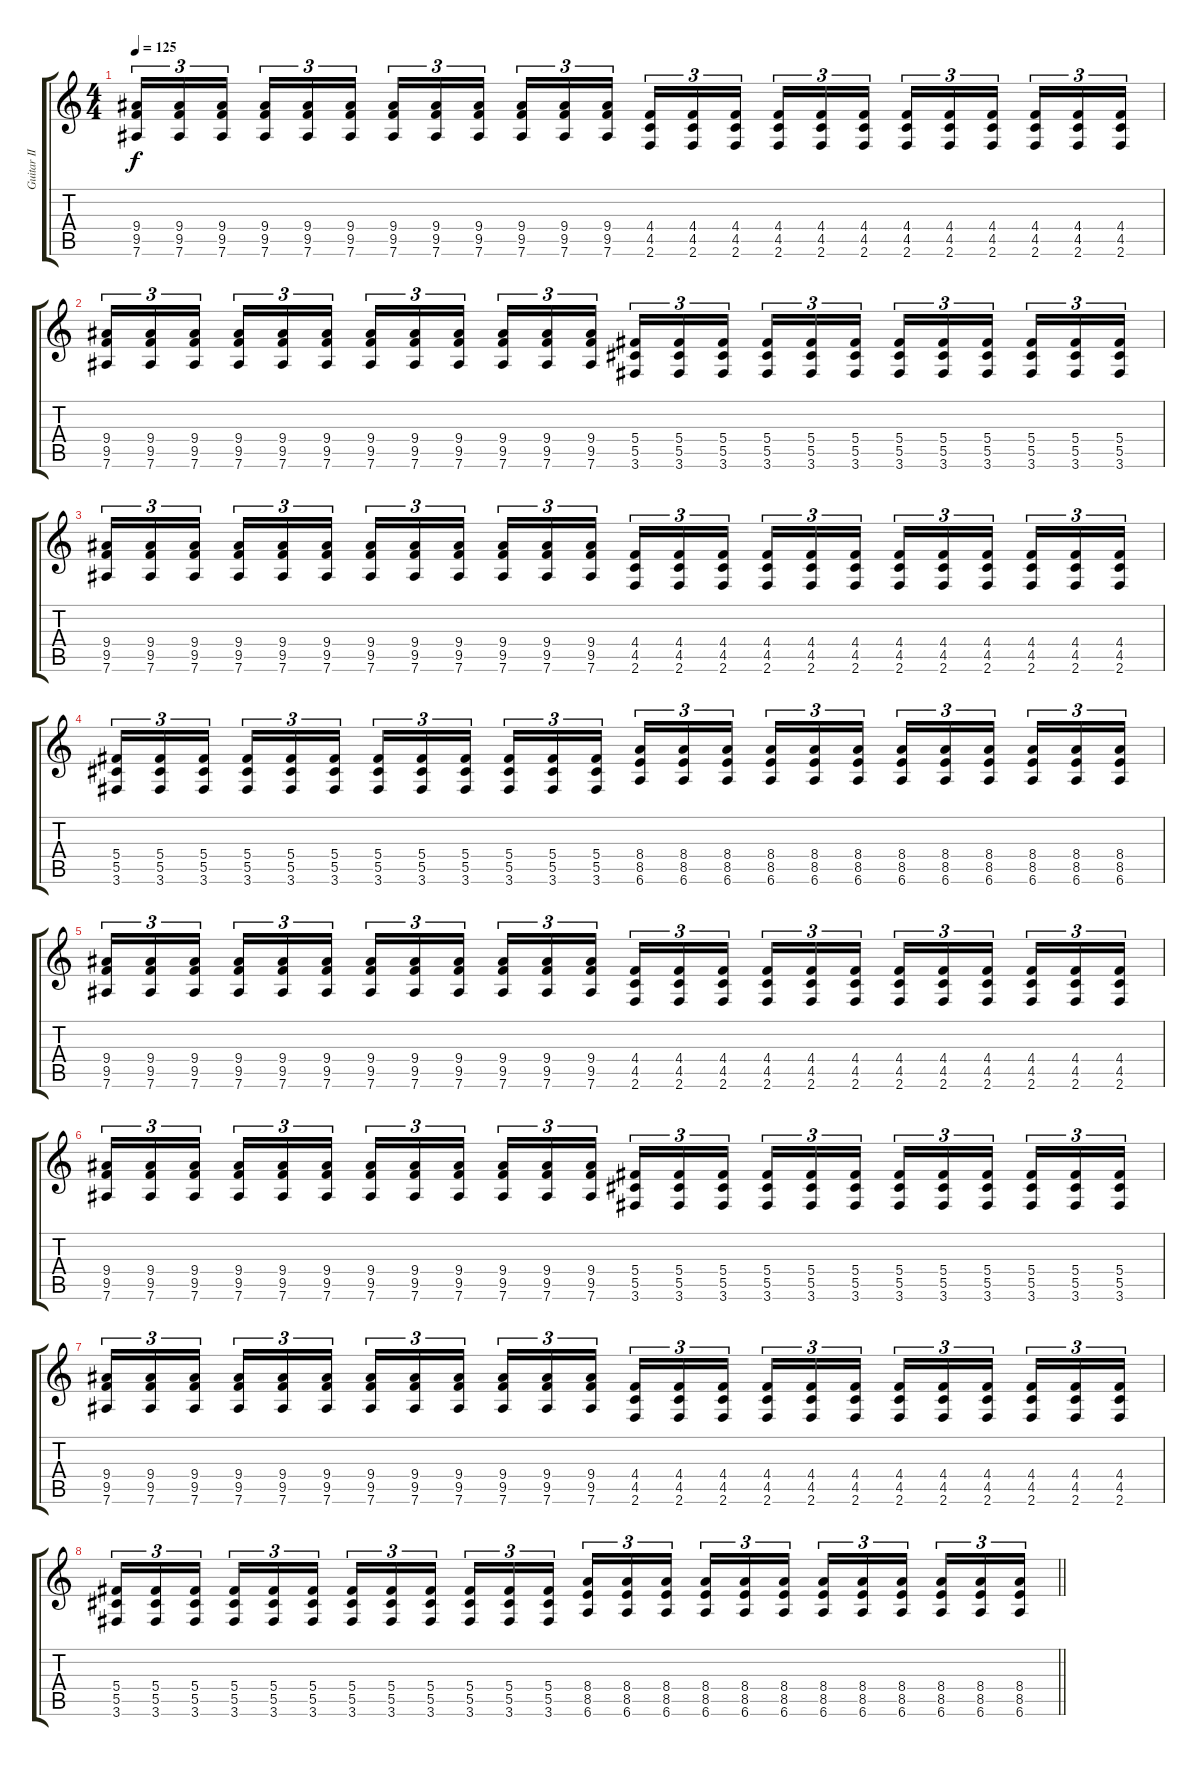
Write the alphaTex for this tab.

\track ("Guitar II" "Guitar II") {instrument distortionguitar}
\staff {score tabs}
\tuning (Eb4 Bb3 Gb3 Db3 Ab2 Eb2) {hide}
\ts (4 4)
\tempo 125
\clef g2
\ks c
(9.4 9.5 7.6).16{tu (3 2) dy f volume 15 balance 12} (9.4 9.5 7.6).16{tu (3 2)} (9.4 9.5 7.6).16{tu (3 2) beam splitsecondary} (9.4 9.5 7.6).16{tu (3 2)} (9.4 9.5 7.6).16{tu (3 2)} (9.4 9.5 7.6).16{tu (3 2)} (9.4 9.5 7.6).16{tu (3 2)} (9.4 9.5 7.6).16{tu (3 2)} (9.4 9.5 7.6).16{tu (3 2) beam splitsecondary} (9.4 9.5 7.6).16{tu (3 2)} (9.4 9.5 7.6).16{tu (3 2)} (9.4 9.5 7.6).16{tu (3 2)} (4.4 4.5 2.6).16{tu (3 2)} (4.4 4.5 2.6).16{tu (3 2)} (4.4 4.5 2.6).16{tu (3 2) beam splitsecondary} (4.4 4.5 2.6).16{tu (3 2)} (4.4 4.5 2.6).16{tu (3 2)} (4.4 4.5 2.6).16{tu (3 2)} (4.4 4.5 2.6).16{tu (3 2)} (4.4 4.5 2.6).16{tu (3 2)} (4.4 4.5 2.6).16{tu (3 2) beam splitsecondary} (4.4 4.5 2.6).16{tu (3 2)} (4.4 4.5 2.6).16{tu (3 2)} (4.4 4.5 2.6).16{tu (3 2)} |
(9.4 9.5 7.6).16{tu (3 2)} (9.4 9.5 7.6).16{tu (3 2)} (9.4 9.5 7.6).16{tu (3 2) beam splitsecondary} (9.4 9.5 7.6).16{tu (3 2)} (9.4 9.5 7.6).16{tu (3 2)} (9.4 9.5 7.6).16{tu (3 2)} (9.4 9.5 7.6).16{tu (3 2)} (9.4 9.5 7.6).16{tu (3 2)} (9.4 9.5 7.6).16{tu (3 2) beam splitsecondary} (9.4 9.5 7.6).16{tu (3 2)} (9.4 9.5 7.6).16{tu (3 2)} (9.4 9.5 7.6).16{tu (3 2)} (5.4 5.5 3.6).16{tu (3 2)} (5.4 5.5 3.6).16{tu (3 2)} (5.4 5.5 3.6).16{tu (3 2) beam splitsecondary} (5.4 5.5 3.6).16{tu (3 2)} (5.4 5.5 3.6).16{tu (3 2)} (5.4 5.5 3.6).16{tu (3 2)} (5.4 5.5 3.6).16{tu (3 2)} (5.4 5.5 3.6).16{tu (3 2)} (5.4 5.5 3.6).16{tu (3 2) beam splitsecondary} (5.4 5.5 3.6).16{tu (3 2)} (5.4 5.5 3.6).16{tu (3 2)} (5.4 5.5 3.6).16{tu (3 2)} |
(9.4 9.5 7.6).16{tu (3 2)} (9.4 9.5 7.6).16{tu (3 2)} (9.4 9.5 7.6).16{tu (3 2) beam splitsecondary} (9.4 9.5 7.6).16{tu (3 2)} (9.4 9.5 7.6).16{tu (3 2)} (9.4 9.5 7.6).16{tu (3 2)} (9.4 9.5 7.6).16{tu (3 2)} (9.4 9.5 7.6).16{tu (3 2)} (9.4 9.5 7.6).16{tu (3 2) beam splitsecondary} (9.4 9.5 7.6).16{tu (3 2)} (9.4 9.5 7.6).16{tu (3 2)} (9.4 9.5 7.6).16{tu (3 2)} (4.4 4.5 2.6).16{tu (3 2)} (4.4 4.5 2.6).16{tu (3 2)} (4.4 4.5 2.6).16{tu (3 2) beam splitsecondary} (4.4 4.5 2.6).16{tu (3 2)} (4.4 4.5 2.6).16{tu (3 2)} (4.4 4.5 2.6).16{tu (3 2)} (4.4 4.5 2.6).16{tu (3 2)} (4.4 4.5 2.6).16{tu (3 2)} (4.4 4.5 2.6).16{tu (3 2) beam splitsecondary} (4.4 4.5 2.6).16{tu (3 2)} (4.4 4.5 2.6).16{tu (3 2)} (4.4 4.5 2.6).16{tu (3 2)} |
(5.4 5.5 3.6).16{tu (3 2)} (5.4 5.5 3.6).16{tu (3 2)} (5.4 5.5 3.6).16{tu (3 2) beam splitsecondary} (5.4 5.5 3.6).16{tu (3 2)} (5.4 5.5 3.6).16{tu (3 2)} (5.4 5.5 3.6).16{tu (3 2)} (5.4 5.5 3.6).16{tu (3 2)} (5.4 5.5 3.6).16{tu (3 2)} (5.4 5.5 3.6).16{tu (3 2) beam splitsecondary} (5.4 5.5 3.6).16{tu (3 2)} (5.4 5.5 3.6).16{tu (3 2)} (5.4 5.5 3.6).16{tu (3 2)} (8.4 8.5 6.6).16{tu (3 2)} (8.4 8.5 6.6).16{tu (3 2)} (8.4 8.5 6.6).16{tu (3 2) beam splitsecondary} (8.4 8.5 6.6).16{tu (3 2)} (8.4 8.5 6.6).16{tu (3 2)} (8.4 8.5 6.6).16{tu (3 2)} (8.4 8.5 6.6).16{tu (3 2)} (8.4 8.5 6.6).16{tu (3 2)} (8.4 8.5 6.6).16{tu (3 2) beam splitsecondary} (8.4 8.5 6.6).16{tu (3 2)} (8.4 8.5 6.6).16{tu (3 2)} (8.4 8.5 6.6).16{tu (3 2)} |
(9.4 9.5 7.6).16{tu (3 2)} (9.4 9.5 7.6).16{tu (3 2)} (9.4 9.5 7.6).16{tu (3 2) beam splitsecondary} (9.4 9.5 7.6).16{tu (3 2)} (9.4 9.5 7.6).16{tu (3 2)} (9.4 9.5 7.6).16{tu (3 2)} (9.4 9.5 7.6).16{tu (3 2)} (9.4 9.5 7.6).16{tu (3 2)} (9.4 9.5 7.6).16{tu (3 2) beam splitsecondary} (9.4 9.5 7.6).16{tu (3 2)} (9.4 9.5 7.6).16{tu (3 2)} (9.4 9.5 7.6).16{tu (3 2)} (4.4 4.5 2.6).16{tu (3 2)} (4.4 4.5 2.6).16{tu (3 2)} (4.4 4.5 2.6).16{tu (3 2) beam splitsecondary} (4.4 4.5 2.6).16{tu (3 2)} (4.4 4.5 2.6).16{tu (3 2)} (4.4 4.5 2.6).16{tu (3 2)} (4.4 4.5 2.6).16{tu (3 2)} (4.4 4.5 2.6).16{tu (3 2)} (4.4 4.5 2.6).16{tu (3 2) beam splitsecondary} (4.4 4.5 2.6).16{tu (3 2)} (4.4 4.5 2.6).16{tu (3 2)} (4.4 4.5 2.6).16{tu (3 2)} |
(9.4 9.5 7.6).16{tu (3 2)} (9.4 9.5 7.6).16{tu (3 2)} (9.4 9.5 7.6).16{tu (3 2) beam splitsecondary} (9.4 9.5 7.6).16{tu (3 2)} (9.4 9.5 7.6).16{tu (3 2)} (9.4 9.5 7.6).16{tu (3 2)} (9.4 9.5 7.6).16{tu (3 2)} (9.4 9.5 7.6).16{tu (3 2)} (9.4 9.5 7.6).16{tu (3 2) beam splitsecondary} (9.4 9.5 7.6).16{tu (3 2)} (9.4 9.5 7.6).16{tu (3 2)} (9.4 9.5 7.6).16{tu (3 2)} (5.4 5.5 3.6).16{tu (3 2)} (5.4 5.5 3.6).16{tu (3 2)} (5.4 5.5 3.6).16{tu (3 2) beam splitsecondary} (5.4 5.5 3.6).16{tu (3 2)} (5.4 5.5 3.6).16{tu (3 2)} (5.4 5.5 3.6).16{tu (3 2)} (5.4 5.5 3.6).16{tu (3 2)} (5.4 5.5 3.6).16{tu (3 2)} (5.4 5.5 3.6).16{tu (3 2) beam splitsecondary} (5.4 5.5 3.6).16{tu (3 2)} (5.4 5.5 3.6).16{tu (3 2)} (5.4 5.5 3.6).16{tu (3 2)} |
(9.4 9.5 7.6).16{tu (3 2)} (9.4 9.5 7.6).16{tu (3 2)} (9.4 9.5 7.6).16{tu (3 2) beam splitsecondary} (9.4 9.5 7.6).16{tu (3 2)} (9.4 9.5 7.6).16{tu (3 2)} (9.4 9.5 7.6).16{tu (3 2)} (9.4 9.5 7.6).16{tu (3 2)} (9.4 9.5 7.6).16{tu (3 2)} (9.4 9.5 7.6).16{tu (3 2) beam splitsecondary} (9.4 9.5 7.6).16{tu (3 2)} (9.4 9.5 7.6).16{tu (3 2)} (9.4 9.5 7.6).16{tu (3 2)} (4.4 4.5 2.6).16{tu (3 2)} (4.4 4.5 2.6).16{tu (3 2)} (4.4 4.5 2.6).16{tu (3 2) beam splitsecondary} (4.4 4.5 2.6).16{tu (3 2)} (4.4 4.5 2.6).16{tu (3 2)} (4.4 4.5 2.6).16{tu (3 2)} (4.4 4.5 2.6).16{tu (3 2)} (4.4 4.5 2.6).16{tu (3 2)} (4.4 4.5 2.6).16{tu (3 2) beam splitsecondary} (4.4 4.5 2.6).16{tu (3 2)} (4.4 4.5 2.6).16{tu (3 2)} (4.4 4.5 2.6).16{tu (3 2)} |
\barLineRight lightlight
(5.4 5.5 3.6).16{tu (3 2)} (5.4 5.5 3.6).16{tu (3 2)} (5.4 5.5 3.6).16{tu (3 2) beam splitsecondary} (5.4 5.5 3.6).16{tu (3 2)} (5.4 5.5 3.6).16{tu (3 2)} (5.4 5.5 3.6).16{tu (3 2)} (5.4 5.5 3.6).16{tu (3 2)} (5.4 5.5 3.6).16{tu (3 2)} (5.4 5.5 3.6).16{tu (3 2) beam splitsecondary} (5.4 5.5 3.6).16{tu (3 2)} (5.4 5.5 3.6).16{tu (3 2)} (5.4 5.5 3.6).16{tu (3 2)} (8.4 8.5 6.6).16{tu (3 2)} (8.4 8.5 6.6).16{tu (3 2)} (8.4 8.5 6.6).16{tu (3 2) beam splitsecondary} (8.4 8.5 6.6).16{tu (3 2)} (8.4 8.5 6.6).16{tu (3 2)} (8.4 8.5 6.6).16{tu (3 2)} (8.4 8.5 6.6).16{tu (3 2)} (8.4 8.5 6.6).16{tu (3 2)} (8.4 8.5 6.6).16{tu (3 2) beam splitsecondary} (8.4 8.5 6.6).16{tu (3 2)} (8.4 8.5 6.6).16{tu (3 2)} (8.4 8.5 6.6).16{tu (3 2)}
